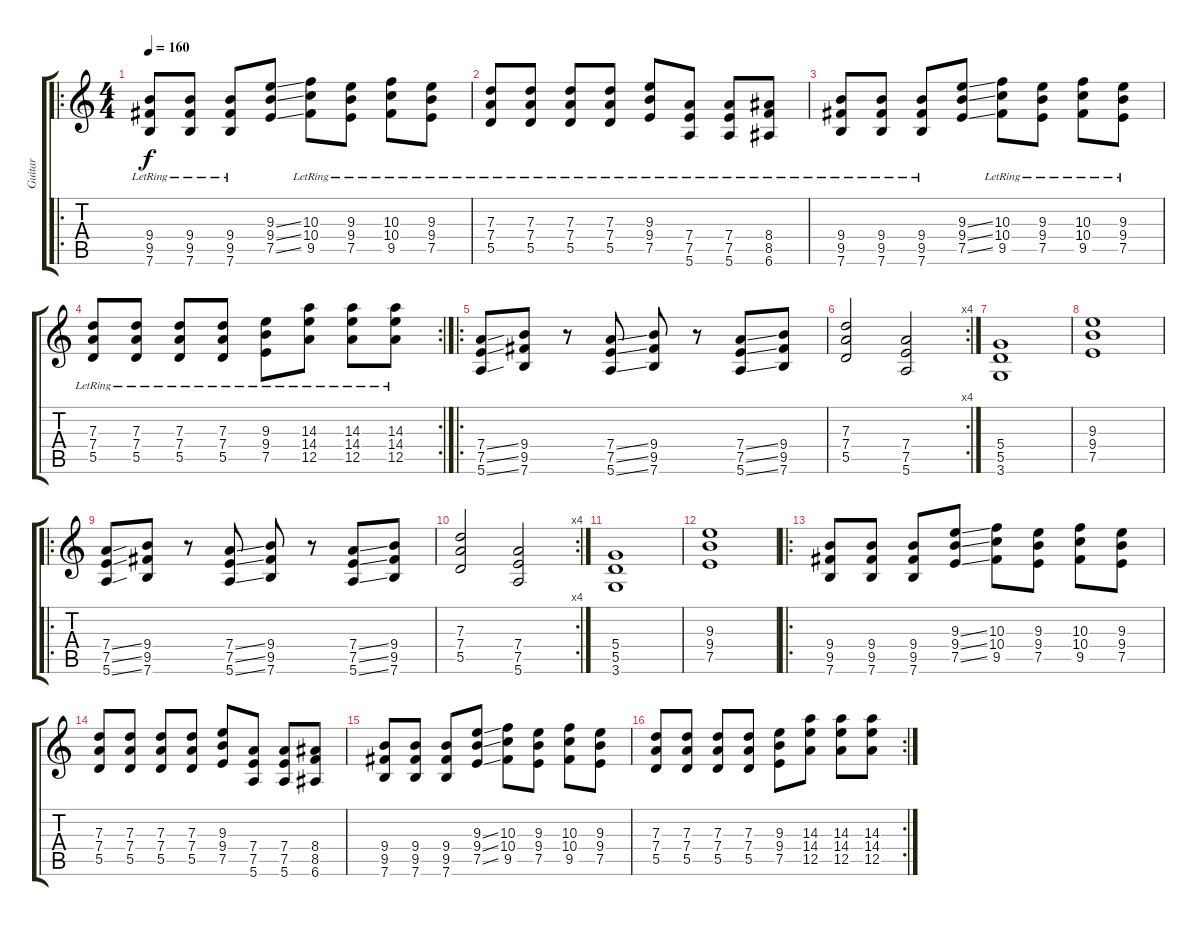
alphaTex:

\track ("Guitar" "Guitar") {instrument distortionguitar}
\staff {score tabs}
\tuning (E4 B3 G3 D3 A2 E2) {hide}
\ro
\ts (4 4)
\tempo 160
\clef g2
\ks c
(9.4{lr} 9.5{lr} 7.6{lr}).8{dy f} (9.4{lr} 9.5{lr} 7.6{lr}).8 (9.4{lr} 9.5{lr} 7.6{lr}).8 (9.3{ss} 9.4{ss} 7.5{ss}).8 (10.3{lr} 10.4{lr} 9.5{lr}).8 (9.3{lr} 9.4{lr} 7.5{lr}).8 (10.3{lr} 10.4{lr} 9.5{lr}).8 (9.3{lr} 9.4{lr} 7.5{lr}).8 |
(7.3{lr} 7.4{lr} 5.5{lr}).8 (7.3{lr} 7.4{lr} 5.5{lr}).8 (7.3{lr} 7.4{lr} 5.5{lr}).8 (7.3{lr} 7.4{lr} 5.5{lr}).8 (9.3{lr} 9.4{lr} 7.5{lr}).8 (7.4{lr} 7.5{lr} 5.6{lr}).8 (7.4{lr} 7.5{lr} 5.6{lr}).8 (8.4{lr} 8.5{lr} 6.6{lr}).8 |
(9.4{lr} 9.5{lr} 7.6{lr}).8 (9.4{lr} 9.5{lr} 7.6{lr}).8 (9.4{lr} 9.5{lr} 7.6{lr}).8 (9.3{ss} 9.4{ss} 7.5{ss}).8 (10.3{lr} 10.4{lr} 9.5{lr}).8 (9.3{lr} 9.4{lr} 7.5{lr}).8 (10.3{lr} 10.4{lr} 9.5{lr}).8 (9.3{lr} 9.4{lr} 7.5{lr}).8 |
\rc 2
(7.3{lr} 7.4{lr} 5.5{lr}).8 (7.3{lr} 7.4{lr} 5.5{lr}).8 (7.3{lr} 7.4{lr} 5.5{lr}).8 (7.3{lr} 7.4{lr} 5.5{lr}).8 (9.3{lr} 9.4{lr} 7.5{lr}).8 (14.3{lr} 14.4{lr} 12.5{lr}).8 (14.3{lr} 14.4{lr} 12.5{lr}).8 (14.3{lr} 14.4{lr} 12.5{lr}).8 |
\ro
(7.4{ss} 7.5{ss} 5.6{ss}).8 (9.4 9.5 7.6).8 r.8 (7.4{ss} 7.5{ss} 5.6{ss}).8 (9.4 9.5 7.6).8 r.8 (7.4{ss} 7.5{ss} 5.6{ss}).8 (9.4 9.5 7.6).8 |
\rc 4
(7.3 7.4 5.5).2 (7.4 7.5 5.6).2 |
(5.4 5.5 3.6).1 |
(9.3 9.4 7.5).1 |
\ro
(7.4{ss} 7.5{ss} 5.6{ss}).8 (9.4 9.5 7.6).8 r.8 (7.4{ss} 7.5{ss} 5.6{ss}).8 (9.4 9.5 7.6).8 r.8 (7.4{ss} 7.5{ss} 5.6{ss}).8 (9.4 9.5 7.6).8 |
\rc 4
(7.3 7.4 5.5).2 (7.4 7.5 5.6).2 |
(5.4 5.5 3.6).1 |
(9.3 9.4 7.5).1 |
\ro
(9.4 9.5 7.6).8 (9.4 9.5 7.6).8 (9.4 9.5 7.6).8 (9.3{ss} 9.4{ss} 7.5{ss}).8 (10.3 10.4 9.5).8 (9.3 9.4 7.5).8 (10.3 10.4 9.5).8 (9.3 9.4 7.5).8 |
(7.3 7.4 5.5).8 (7.3 7.4 5.5).8 (7.3 7.4 5.5).8 (7.3 7.4 5.5).8 (9.3 9.4 7.5).8 (7.4 7.5 5.6).8 (7.4 7.5 5.6).8 (8.4 8.5 6.6).8 |
(9.4 9.5 7.6).8 (9.4 9.5 7.6).8 (9.4 9.5 7.6).8 (9.3{ss} 9.4{ss} 7.5{ss}).8 (10.3 10.4 9.5).8 (9.3 9.4 7.5).8 (10.3 10.4 9.5).8 (9.3 9.4 7.5).8 |
\rc 2
(7.3 7.4 5.5).8 (7.3 7.4 5.5).8 (7.3 7.4 5.5).8 (7.3 7.4 5.5).8 (9.3 9.4 7.5).8 (14.3 14.4 12.5).8 (14.3 14.4 12.5).8 (14.3 14.4 12.5).8
